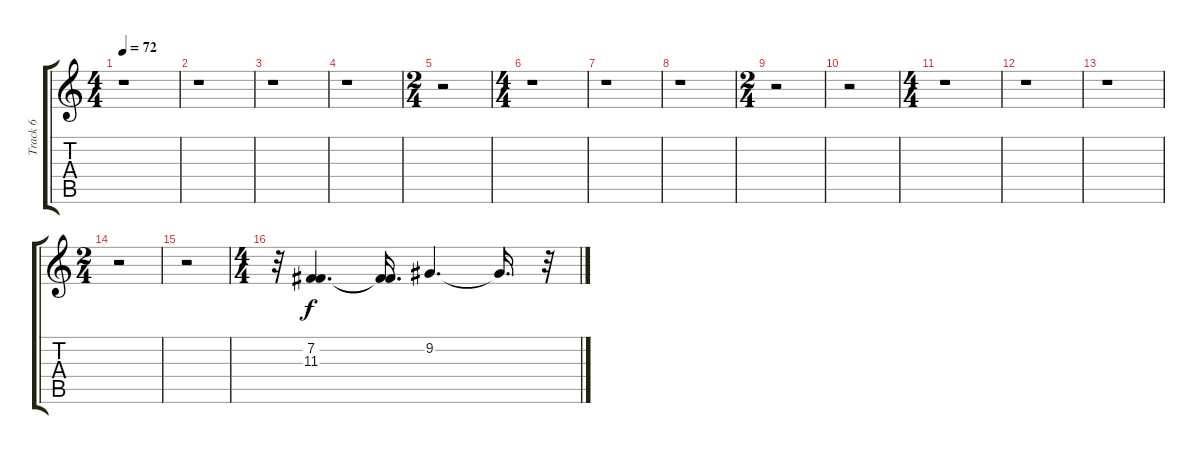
\track ("Track 6" "Track 6") {instrument pad3polysynth}
\staff {score tabs}
\tuning (E4 B3 G3 D3 A2 E2) {hide}
\ts (4 4)
\tempo 72
\clef g2
\ks c
r.1{dy f} |
r.1 |
r.1 |
r.1 |
\ts (2 4)
r.2 |
\ts (4 4)
r.1 |
r.1 |
r.1 |
\ts (2 4)
r.2 |
r.2 |
\ts (4 4)
r.1 |
r.1 |
r.1 |
\ts (2 4)
r.2 |
r.2 |
\ts (4 4)
r.32 (7.2 11.3).4{d volume 14 instrument overdrivenguitar} (7.2{t} 11.3{t}).16{d} 9.2.4{d} 9.2{t}.16{d} r.32
